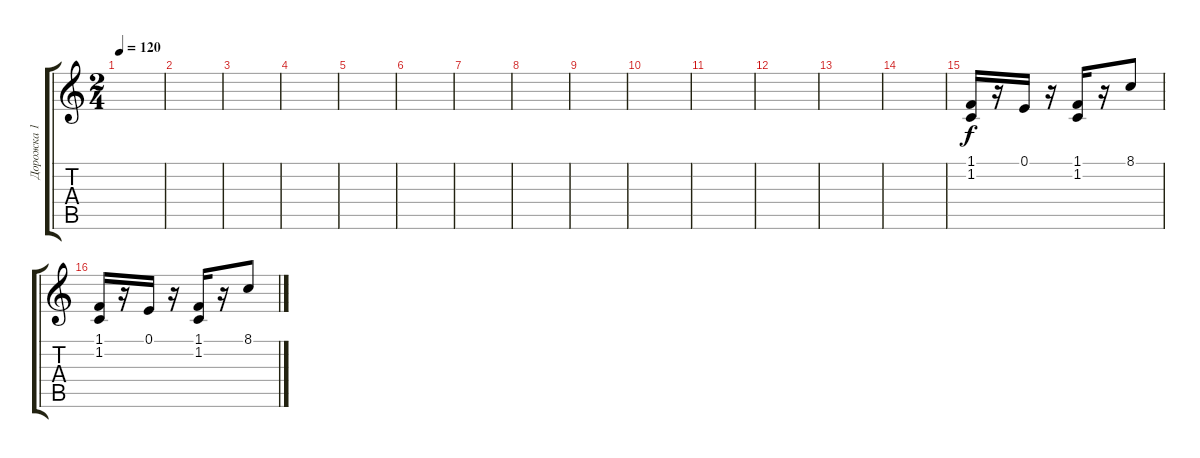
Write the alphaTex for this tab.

\track ("Дорожка 1" "Дорожка 1") {instrument acousticgrandpiano}
\staff {score tabs}
\tuning (E4 B3 G3 D3 A2 D2) {hide}
\ts (2 4)
\tempo 120
\clef g2
\ks c
|
|
|
|
|
|
|
|
|
|
|
|
|
|
(1.1 1.2).16 r.16 0.1.16 r.16 (1.1 1.2).16 r.16 8.1.8 |
(1.1 1.2).16 r.16 0.1.16 r.16 (1.1 1.2).16 r.16 8.1.8
